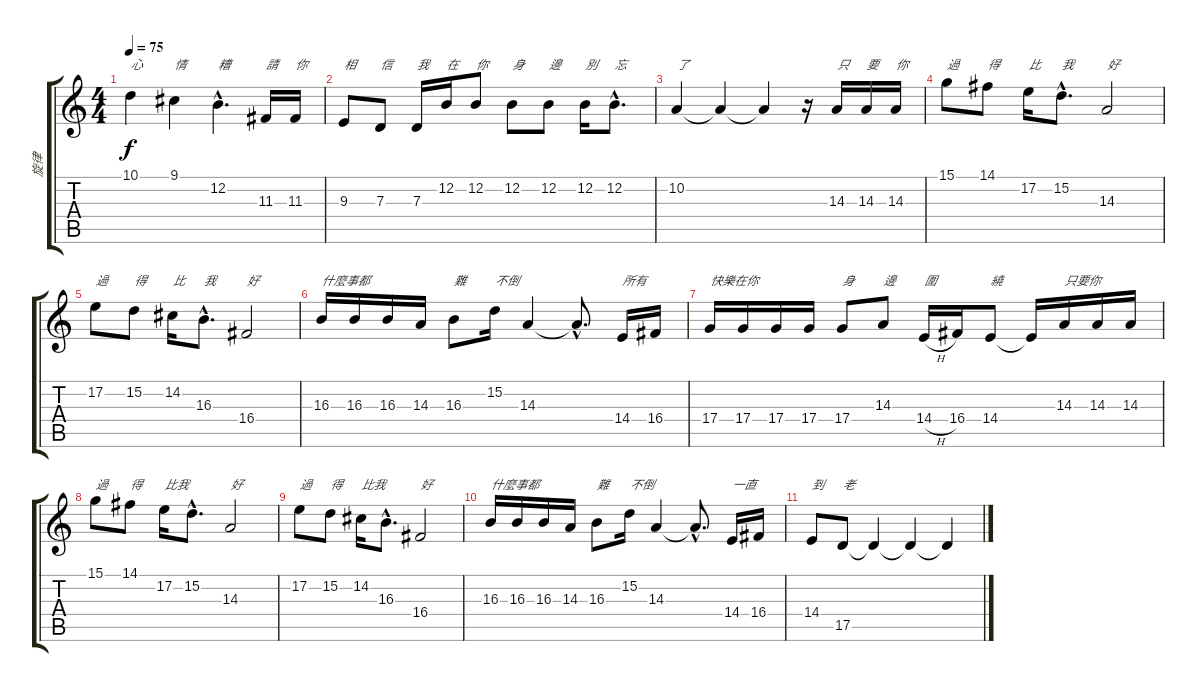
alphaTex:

\track ("旋律" "旋律") {instrument violin}
\staff {score tabs}
\tuning (E4 B3 G3 D3 A2 E2) {hide}
\ts (4 4)
\tempo 75
\clef g2
\ks c
10.1.4{txt "心" dy f} 9.1.4{txt "情"} 12.2{hac}.4{d txt "糟"} 11.3.16{txt "請"} 11.3.16{txt "你"} |
9.3.8{txt "相"} 7.3.8{txt "信"} 7.3.16{txt "我"} 12.2.16{txt "在"} 12.2.8{txt "你"} 12.2.8{txt "身"} 12.2.8{txt "邊"} 12.2.16{txt "別"} 12.2{hac}.8{d txt "忘"} |
10.2.4{txt "了"} 10.2{t}.4 10.2{t}.4 r.16 14.3.16{txt "只"} 14.3.16{txt "要"} 14.3.16{txt "你"} |
15.1.8{txt "過"} 14.1.8{txt "得"} 17.2.16{txt "比"} 15.2{hac}.8{d txt "我"} 14.3.2{txt "好"} |
17.2.8{txt "過"} 15.2.8{txt "得"} 14.2.16{txt "比"} 16.3{hac}.8{d txt "我"} 16.4.2{txt "好"} |
16.3.16{txt "什麼事都"} 16.3.16 16.3.16 14.3.16 16.3.8{txt "難"} 15.2.16{txt "不倒"} 14.3.4 14.3{hac t}.8{d} 14.4.16{txt "所有"} 16.4.16 |
17.4.16{txt "快樂在你"} 17.4.16 17.4.16 17.4.16 17.4.8{txt "身"} 14.3.8{txt "邊"} 14.4{h}.16{txt "圍"} 16.4.16 14.4.8{txt "繞"} 14.4{t}.16 14.3.16{txt "只要你"} 14.3.16 14.3.16 |
15.1.8{txt "過"} 14.1.8{txt "得"} 17.2.16{txt "比我"} 15.2{hac}.8{d} 14.3.2{txt "好"} |
17.2.8{txt "過"} 15.2.8{txt "得"} 14.2.16{txt "比我"} 16.3{hac}.8{d} 16.4.2{txt "好"} |
16.3.16{txt "什麼事都"} 16.3.16 16.3.16 14.3.16 16.3.8{txt "難"} 15.2.16{txt "不倒"} 14.3.4 14.3{hac t}.8{d} 14.4.16{txt "一直"} 16.4.16 |
14.4.8{txt "到"} 17.5.8{txt "老"} 17.5{t}.4 17.5{t}.4 17.5{t}.4
